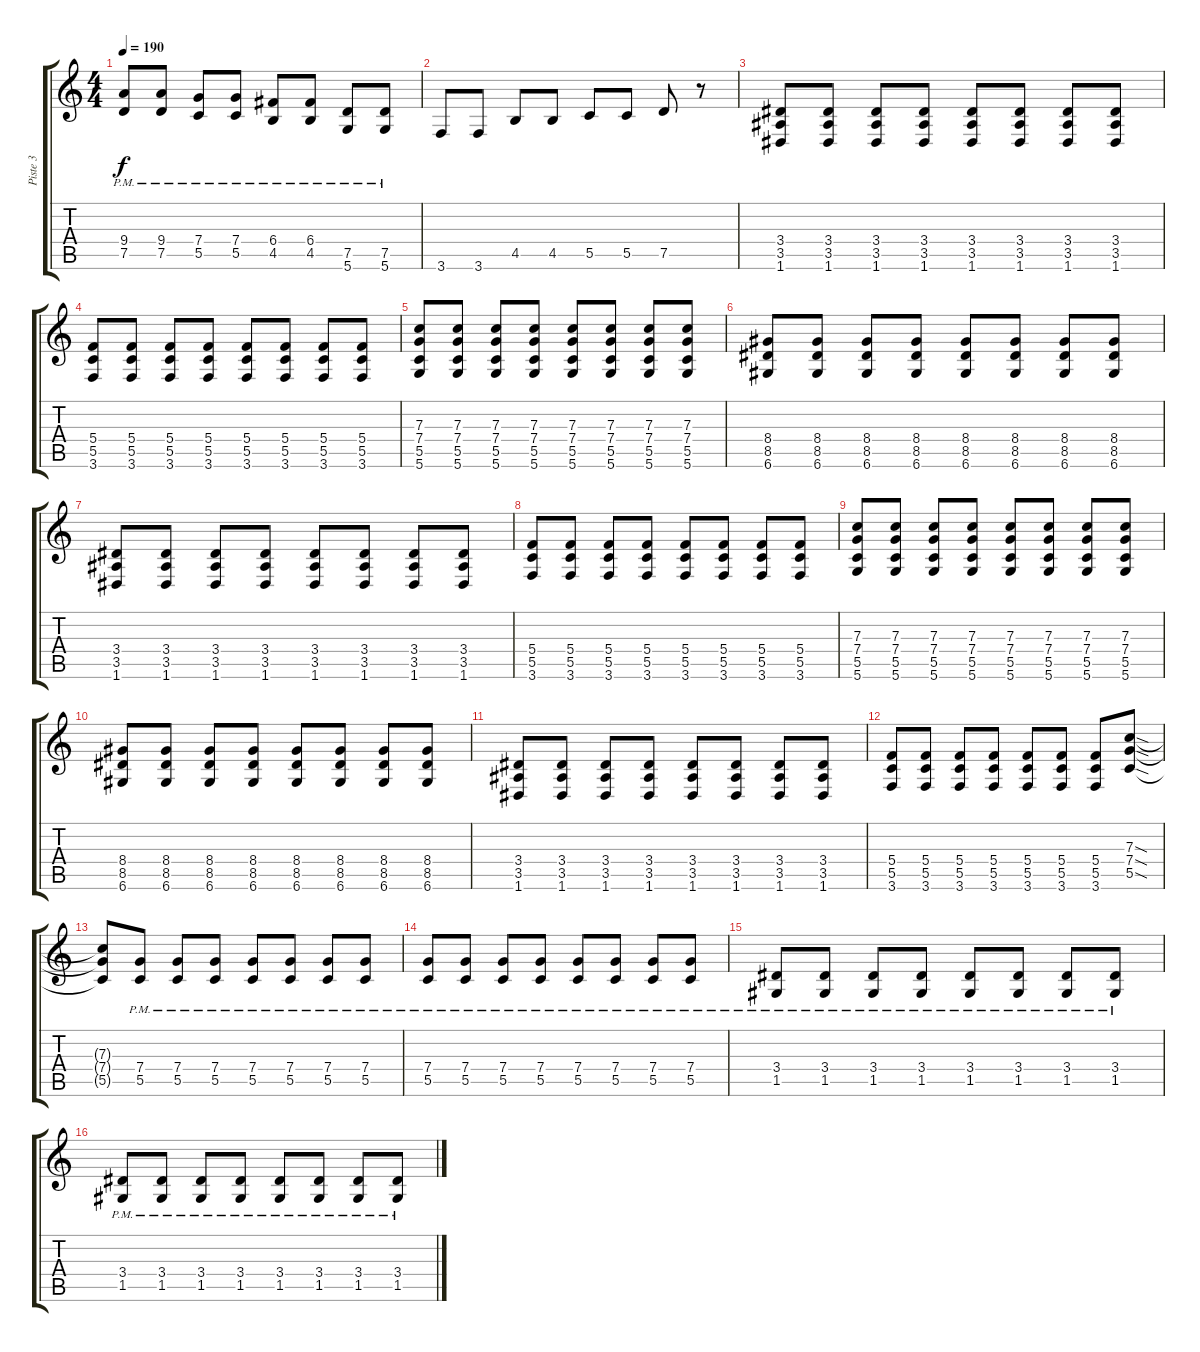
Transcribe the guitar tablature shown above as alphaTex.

\track ("Piste 3" "Piste 3") {instrument distortionguitar}
\staff {score tabs}
\tuning (D4 A3 F3 C3 G2 D2) {hide}
\ts (4 4)
\tempo 190
\clef g2
\ks c
(9.4{pm} 7.5{pm}).8{dy f} (9.4{pm} 7.5{pm}).8 (7.4{pm} 5.5{pm}).8 (7.4{pm} 5.5{pm}).8 (6.4{pm} 4.5{pm}).8 (6.4{pm} 4.5{pm}).8 (7.5{pm} 5.6{pm}).8 (7.5{pm} 5.6{pm}).8 |
3.6.8 3.6.8 4.5.8 4.5.8 5.5.8 5.5.8 7.5.8 r.8 |
(3.4 3.5 1.6).8 (3.4 3.5 1.6).8 (3.4 3.5 1.6).8 (3.4 3.5 1.6).8 (3.4 3.5 1.6).8 (3.4 3.5 1.6).8 (3.4 3.5 1.6).8 (3.4 3.5 1.6).8 |
(5.4 5.5 3.6).8 (5.4 5.5 3.6).8 (5.4 5.5 3.6).8 (5.4 5.5 3.6).8 (5.4 5.5 3.6).8 (5.4 5.5 3.6).8 (5.4 5.5 3.6).8 (5.4 5.5 3.6).8 |
(7.3 7.4 5.5 5.6).8 (7.3 7.4 5.5 5.6).8 (7.3 7.4 5.5 5.6).8 (7.3 7.4 5.5 5.6).8 (7.3 7.4 5.5 5.6).8 (7.3 7.4 5.5 5.6).8 (7.3 7.4 5.5 5.6).8 (7.3 7.4 5.5 5.6).8 |
(8.4 8.5 6.6).8 (8.4 8.5 6.6).8 (8.4 8.5 6.6).8 (8.4 8.5 6.6).8 (8.4 8.5 6.6).8 (8.4 8.5 6.6).8 (8.4 8.5 6.6).8 (8.4 8.5 6.6).8 |
(3.4 3.5 1.6).8 (3.4 3.5 1.6).8 (3.4 3.5 1.6).8 (3.4 3.5 1.6).8 (3.4 3.5 1.6).8 (3.4 3.5 1.6).8 (3.4 3.5 1.6).8 (3.4 3.5 1.6).8 |
(5.4 5.5 3.6).8 (5.4 5.5 3.6).8 (5.4 5.5 3.6).8 (5.4 5.5 3.6).8 (5.4 5.5 3.6).8 (5.4 5.5 3.6).8 (5.4 5.5 3.6).8 (5.4 5.5 3.6).8 |
(7.3 7.4 5.5 5.6).8 (7.3 7.4 5.5 5.6).8 (7.3 7.4 5.5 5.6).8 (7.3 7.4 5.5 5.6).8 (7.3 7.4 5.5 5.6).8 (7.3 7.4 5.5 5.6).8 (7.3 7.4 5.5 5.6).8 (7.3 7.4 5.5 5.6).8 |
(8.4 8.5 6.6).8 (8.4 8.5 6.6).8 (8.4 8.5 6.6).8 (8.4 8.5 6.6).8 (8.4 8.5 6.6).8 (8.4 8.5 6.6).8 (8.4 8.5 6.6).8 (8.4 8.5 6.6).8 |
(3.4 3.5 1.6).8 (3.4 3.5 1.6).8 (3.4 3.5 1.6).8 (3.4 3.5 1.6).8 (3.4 3.5 1.6).8 (3.4 3.5 1.6).8 (3.4 3.5 1.6).8 (3.4 3.5 1.6).8 |
(5.4 5.5 3.6).8 (5.4 5.5 3.6).8 (5.4 5.5 3.6).8 (5.4 5.5 3.6).8 (5.4 5.5 3.6).8 (5.4 5.5 3.6).8 (5.4 5.5 3.6).8 (7.3{sod} 7.4{sod} 5.5{sod}).8 |
(7.3{t} 7.4{t} 5.5{t}).8 (7.4{pm} 5.5{pm}).8 (7.4{pm} 5.5{pm}).8 (7.4{pm} 5.5{pm}).8 (7.4{pm} 5.5{pm}).8 (7.4{pm} 5.5{pm}).8 (7.4{pm} 5.5{pm}).8 (7.4{pm} 5.5{pm}).8 |
(7.4{pm} 5.5{pm}).8 (7.4{pm} 5.5{pm}).8 (7.4{pm} 5.5{pm}).8 (7.4{pm} 5.5{pm}).8 (7.4{pm} 5.5{pm}).8 (7.4{pm} 5.5{pm}).8 (7.4{pm} 5.5{pm}).8 (7.4{pm} 5.5{pm}).8 |
(3.4{pm} 1.5{pm}).8 (3.4{pm} 1.5{pm}).8 (3.4{pm} 1.5{pm}).8 (3.4{pm} 1.5{pm}).8 (3.4{pm} 1.5{pm}).8 (3.4{pm} 1.5{pm}).8 (3.4{pm} 1.5{pm}).8 (3.4{pm} 1.5{pm}).8 |
(3.4{pm} 1.5{pm}).8 (3.4{pm} 1.5{pm}).8 (3.4{pm} 1.5{pm}).8 (3.4{pm} 1.5{pm}).8 (3.4{pm} 1.5{pm}).8 (3.4{pm} 1.5{pm}).8 (3.4{pm} 1.5{pm}).8 (3.4{pm} 1.5{pm}).8
